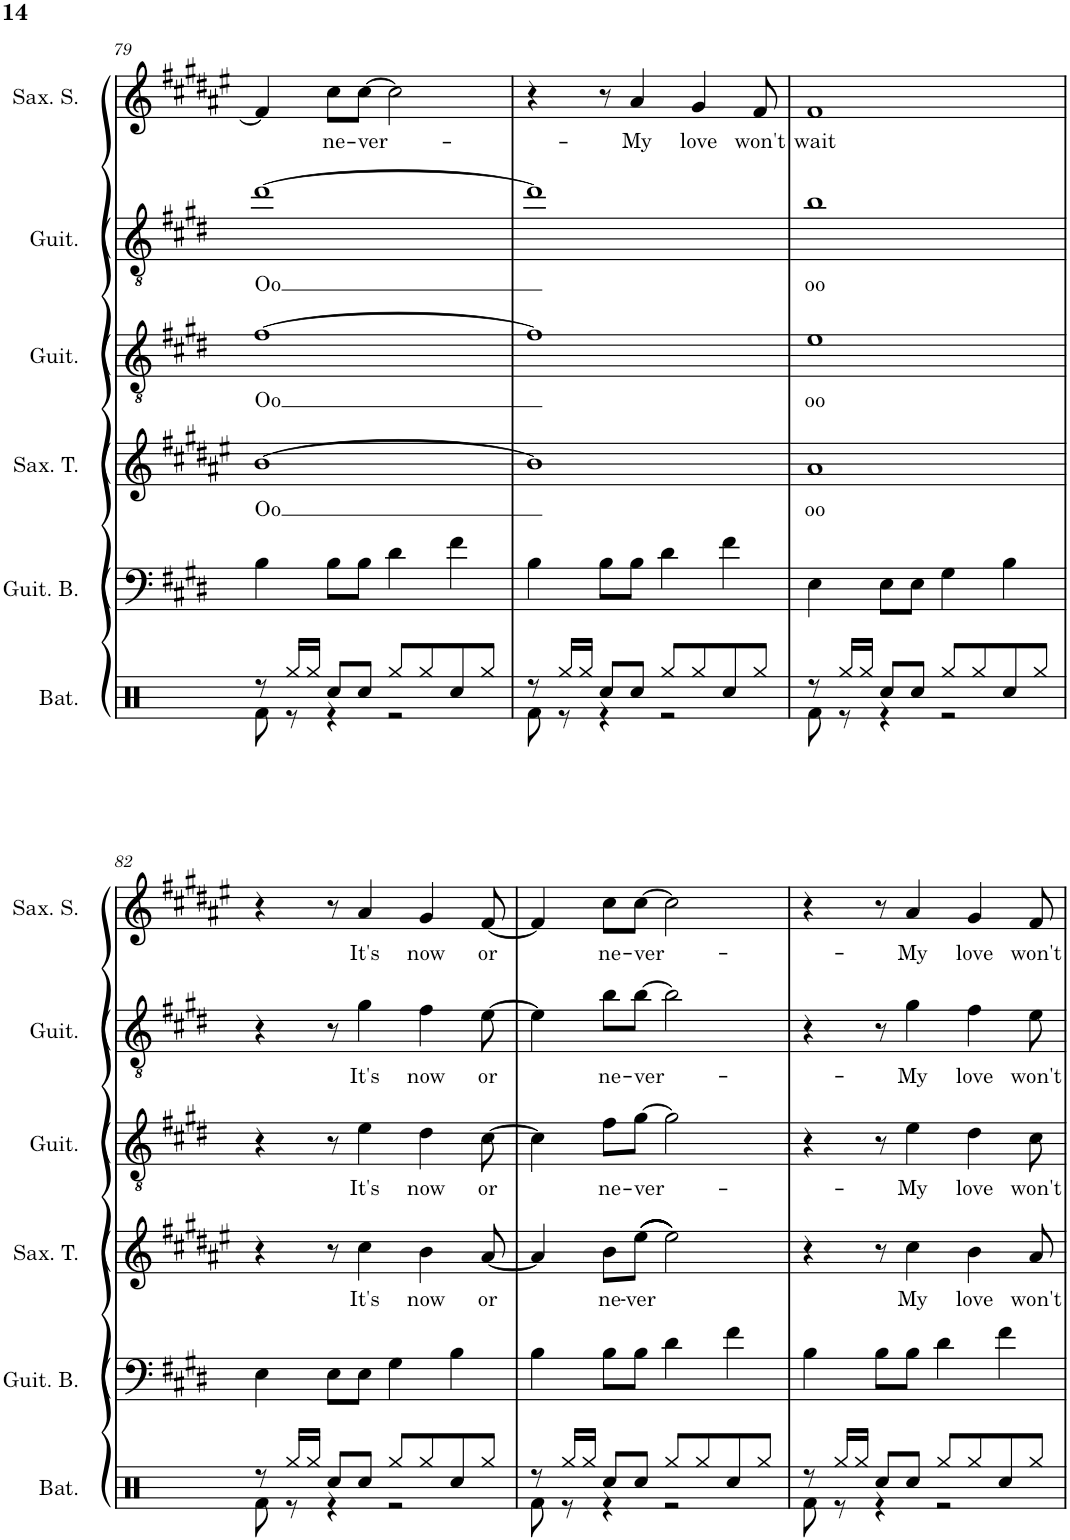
**kern	**kern	**kern	**text	**kern	**text	**kern	**text	**kern	**text
*part6	*part5	*part4	*part4	*part3	*part3	*part2	*part2	*part1	*part1
*staff6	*staff5	*staff4	*staff4	*staff3	*staff3	*staff2	*staff2	*staff1	*staff1
*I"Set de batterie	*I"Guitare basse	*I"Saxophone ténor	*	*I"Guitare acoustique	*	*I"Guitare acoustique	*	*I"Saxophone soprano	*
*I'Bat.	*I'Guit. B.	*I'Sax. T.	*	*I'Guit.	*	*I'Guit.	*	*I'Sax. S.	*
!!LO:PB:g=z
*clefX	*clefF4	*clefG2	*	*clefGv2	*	*clefGv2	*	*clefG2	*
*	*Trd7c12	*Trd8c14	*	*	*	*	*	*Trd1c2	*
*k[]	*k[f#c#g#d#]	*k[f#c#g#d#a#e#]	*	*k[f#c#g#d#]	*	*k[f#c#g#d#]	*	*k[f#c#g#d#a#e#]	*
*M4/4	*M4/4	*M4/4	*	*M4/4	*	*M4/4	*	*M4/4	*
=79	=79	=79	=79	=79	=79	=79	=79	=79	=79
*^	*	*	*	*	*	*	*	*	*
!	!	!	!	!LO:LY:b	!	!LO:LY:b	!	!LO:LY:b	!	!
8r	8Rf\	4B\	[1b	Oo	[1f#	Oo	[1dd#	Oo	4f#/]	.
16Rgg/LL	8r	.	.	.	.	.	.	.	.	.
16Rgg/JJ	.	.	.	.	.	.	.	.	.	.
!	!	!	!	!	!	!	!	!	!	!LO:LY:b
8Rcc/L	4r	8B\L	.	.	.	.	.	.	8cc#\L	ne-
!	!	!	!	!	!	!	!	!	!	!LO:LY:b
8Rcc/J	.	8B\J	.	.	.	.	.	.	[8cc#\J	-ver-
8Rgg/L	2r	4d#\	.	.	.	.	.	.	2cc#\]	.
8Rgg/	.	.	.	.	.	.	.	.	.	.
8Rcc/	.	4f#\	.	.	.	.	.	.	.	.
8Rgg/J	.	.	.	.	.	.	.	.	.	.
=80	=80	=80	=80	=80	=80	=80	=80	=80	=80	=80
8r	8Rf\	4B\	1b]	.	1f#]	.	1dd#]	.	4r	.
16Rgg/LL	8r	.	.	.	.	.	.	.	.	.
16Rgg/JJ	.	.	.	.	.	.	.	.	.	.
8Rcc/L	4r	8B\L	.	.	.	.	.	.	8r	.
!	!	!	!	!	!	!	!	!	!	!LO:LY:b
8Rcc/J	.	8B\J	.	.	.	.	.	.	4a#/	-My
8Rgg/L	2r	4d#\	.	.	.	.	.	.	.	.
!	!	!	!	!	!	!	!	!	!	!LO:LY:b
8Rgg/	.	.	.	.	.	.	.	.	4g#/	love
8Rcc/	.	4f#\	.	.	.	.	.	.	.	.
!	!	!	!	!	!	!	!	!	!	!LO:LY:b
8Rgg/J	.	.	.	.	.	.	.	.	8f#/	won't
=81	=81	=81	=81	=81	=81	=81	=81	=81	=81	=81
!	!	!	!	!LO:LY:b	!	!LO:LY:b	!	!LO:LY:b	!	!LO:LY:b
8r	8Rf\	4E\	1a#	oo	1e	oo	1b	oo	1f#	wait
16Rgg/LL	8r	.	.	.	.	.	.	.	.	.
16Rgg/JJ	.	.	.	.	.	.	.	.	.	.
8Rcc/L	4r	8E\L	.	.	.	.	.	.	.	.
8Rcc/J	.	8E\J	.	.	.	.	.	.	.	.
8Rgg/L	2r	4G#\	.	.	.	.	.	.	.	.
8Rgg/	.	.	.	.	.	.	.	.	.	.
8Rcc/	.	4B\	.	.	.	.	.	.	.	.
8Rgg/J	.	.	.	.	.	.	.	.	.	.
!!LO:LB:g=z
=82	=82	=82	=82	=82	=82	=82	=82	=82	=82	=82
8r	8Rf\	4E\	4r	.	4r	.	4r	.	4r	.
16Rgg/LL	8r	.	.	.	.	.	.	.	.	.
16Rgg/JJ	.	.	.	.	.	.	.	.	.	.
8Rcc/L	4r	8E\L	8r	.	8r	.	8r	.	8r	.
!	!	!	!	!LO:LY:b	!	!LO:LY:b	!	!LO:LY:b	!	!LO:LY:b
8Rcc/J	.	8E\J	4cc#\	-It's	4e\	-It's	4g#\	-It's	4a#/	-It's
8Rgg/L	2r	4G#\	.	.	.	.	.	.	.	.
!	!	!	!	!LO:LY:b	!	!LO:LY:b	!	!LO:LY:b	!	!LO:LY:b
8Rgg/	.	.	4b\	now	4d#\	now	4f#\	now	4g#/	now
8Rcc/	.	4B\	.	.	.	.	.	.	.	.
!	!	!	!	!LO:LY:b	!	!LO:LY:b	!	!LO:LY:b	!	!LO:LY:b
8Rgg/J	.	.	[8a#/	or	[8c#\	or	[8e\	or	[8f#/	or
=83	=83	=83	=83	=83	=83	=83	=83	=83	=83	=83
8r	8Rf\	4B\	4a#/]	.	4c#\]	.	4e\]	.	4f#/]	.
16Rgg/LL	8r	.	.	.	.	.	.	.	.	.
16Rgg/JJ	.	.	.	.	.	.	.	.	.	.
!	!	!	!	!LO:LY:b	!	!LO:LY:b	!	!LO:LY:b	!	!LO:LY:b
8Rcc/L	4r	8B\L	8b\L	ne-	8f#\L	ne-	8b\L	ne-	8cc#\L	ne-
!	!	!	!	!LO:LY:b	!	!LO:LY:b	!	!LO:LY:b	!	!LO:LY:b
8Rcc/J	.	8B\J	((((((((8ee#\J	-ver	[8g#\J	-ver-	[8b\J	-ver-	[8cc#\J	-ver-
8Rgg/L	2r	4d#\	2ee#\))))))))	.	2g#\]	.	2b\]	.	2cc#\]	.
8Rgg/	.	.	.	.	.	.	.	.	.	.
8Rcc/	.	4f#\	.	.	.	.	.	.	.	.
8Rgg/J	.	.	.	.	.	.	.	.	.	.
=84	=84	=84	=84	=84	=84	=84	=84	=84	=84	=84
8r	8Rf\	4B\	4r	.	4r	.	4r	.	4r	.
16Rgg/LL	8r	.	.	.	.	.	.	.	.	.
16Rgg/JJ	.	.	.	.	.	.	.	.	.	.
8Rcc/L	4r	8B\L	8r	.	8r	.	8r	.	8r	.
!	!	!	!	!LO:LY:b	!	!LO:LY:b	!	!LO:LY:b	!	!LO:LY:b
8Rcc/J	.	8B\J	4cc#\	-My	4e\	-My	4g#\	-My	4a#/	-My
8Rgg/L	2r	4d#\	.	.	.	.	.	.	.	.
!	!	!	!	!LO:LY:b	!	!LO:LY:b	!	!LO:LY:b	!	!LO:LY:b
8Rgg/	.	.	4b\	love	4d#\	love	4f#\	love	4g#/	love
8Rcc/	.	4f#\	.	.	.	.	.	.	.	.
!	!	!	!	!LO:LY:b	!	!LO:LY:b	!	!LO:LY:b	!	!LO:LY:b
8Rgg/J	.	.	8a#/	won't	8c#\	won't	8e\	won't	8f#/	won't
*v	*v	*	*	*	*	*	*	*	*	*
=	=	=	=	=	=	=	=	=	=
*-	*-	*-	*-	*-	*-	*-	*-	*-	*-
